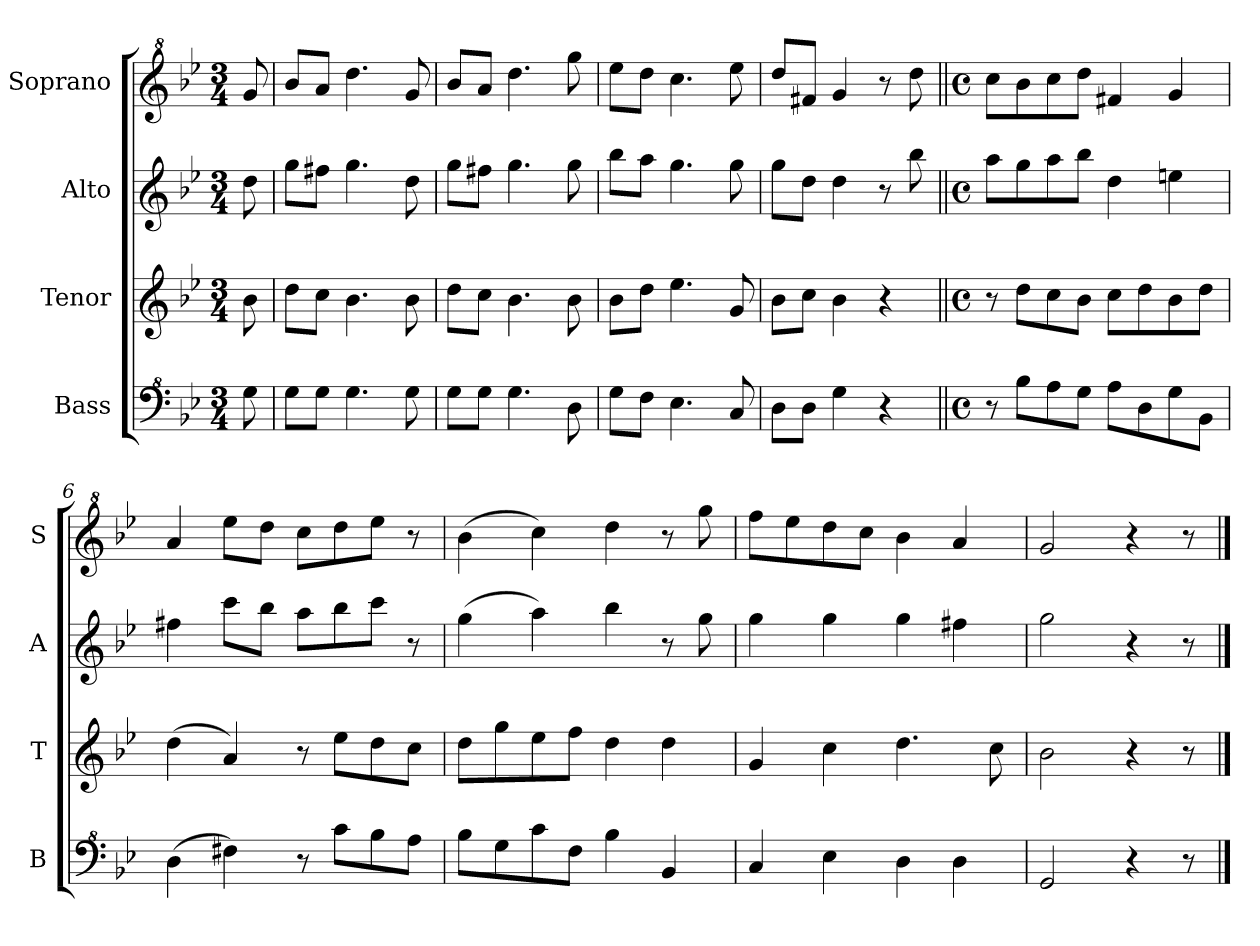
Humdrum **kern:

**kern	**kern	**kern	**kern
*part4	*part3	*part2	*part1
*staff4	*staff3	*staff2	*staff1
*I"Bass	*I"Tenor	*I"Alto	*I"Soprano
*I'B	*I'T	*I'A	*I'S
*clefF^4	*clefG2	*clefG2	*clefG^2
*k[b-e-]	*k[b-e-]	*k[b-e-]	*k[b-e-]
*M3/4	*M3/4	*M3/4	*M3/4
*MM70	*MM70	*MM70	*MM70
=	=	=	=
8g\	8b-\	8dd\	8gg/
=1	=1	=1	=1
8g\L	8dd\L	8gg\L	8bb-/L
8g\J	8cc\J	8ff#X\J	8aa/J
4.g\	4.b-\	4.gg\	4.ddd\
8g\	8b-\	8dd\	8gg/
=2	=2	=2	=2
8g\L	8dd\L	8gg\L	8bb-/L
8g\J	8cc\J	8ff#X\J	8aa/J
4.g\	4.b-\	4.gg\	4.ddd\
8d\	8b-\	8gg\	8ggg\
=3	=3	=3	=3
8g\L	8b-\L	8bb-\L	8eee-\L
8f\J	8dd\J	8aa\J	8ddd\J
4.e-\	4.ee-\	4.gg\	4.ccc\
8c/	8g/	8gg\	8eee-\
=4	=4	=4	=4
8d\L	8b-\L	8gg\L	8ddd/L
8d\J	8cc\J	8dd\J	8ff#X/J
4g\	4b-\	4dd\	4gg/
4r	4r	8r	8r
.	.	8bb-\	8ddd\
=5||	=5||	=5||	=5||
*M4/4	*M4/4	*M4/4	*M4/4
*met(c)	*met(c)	*met(c)	*met(c)
8r	8r	8aa\L	8ccc\L
8b-\L	8dd\L	8gg\	8bb-\
8a\	8cc\	8aa\	8ccc\
8g\J	8b-\J	8bb-\J	8ddd\J
8a\L	8cc\L	4dd\	4ff#X/
8d\	8dd\	.	.
8g\	8b-\	4een\	4gg/
8B-\J	8dd\J	.	.
!!LO:LB:g=z
=6	=6	=6	=6
(>4d\	(>4dd\	4ff#X\	4aa/
4f#X\)	4a/)	8ccc\L	8eee-\L
.	.	8bb-\J	8ddd\J
8r	8r	8aa\L	8ccc\L
8cc\L	8ee-\L	8bb-\	8ddd\
8b-\	8dd\	8ccc\J	8eee-\J
8a\J	8cc\J	8r	8r
=7	=7	=7	=7
8b-\L	8dd\L	(>4gg\	(>4bb-\
8g\	8gg\	.	.
8cc\	8ee-\	4aa\)	4ccc\)
8f\J	8ff\J	.	.
4b-\	4dd\	4bb-\	4ddd\
4B-/	4dd\	8r	8r
.	.	8gg\	8ggg\
=8	=8	=8	=8
4c/	4g/	4gg\	8fff\L
.	.	.	8eee-\
4e-\	4cc\	4gg\	8ddd\
.	.	.	8ccc\J
4d\	4.dd\	4gg\	4bb-\
4d\	.	4ff#X\	4aa/
.	8cc\	.	.
=9	=9	=9	=9
2G/	2b-\	2gg\	2gg/
4r	4r	4r	4r
8r	8r	8r	8r
==	==	==	==
*-	*-	*-	*-
